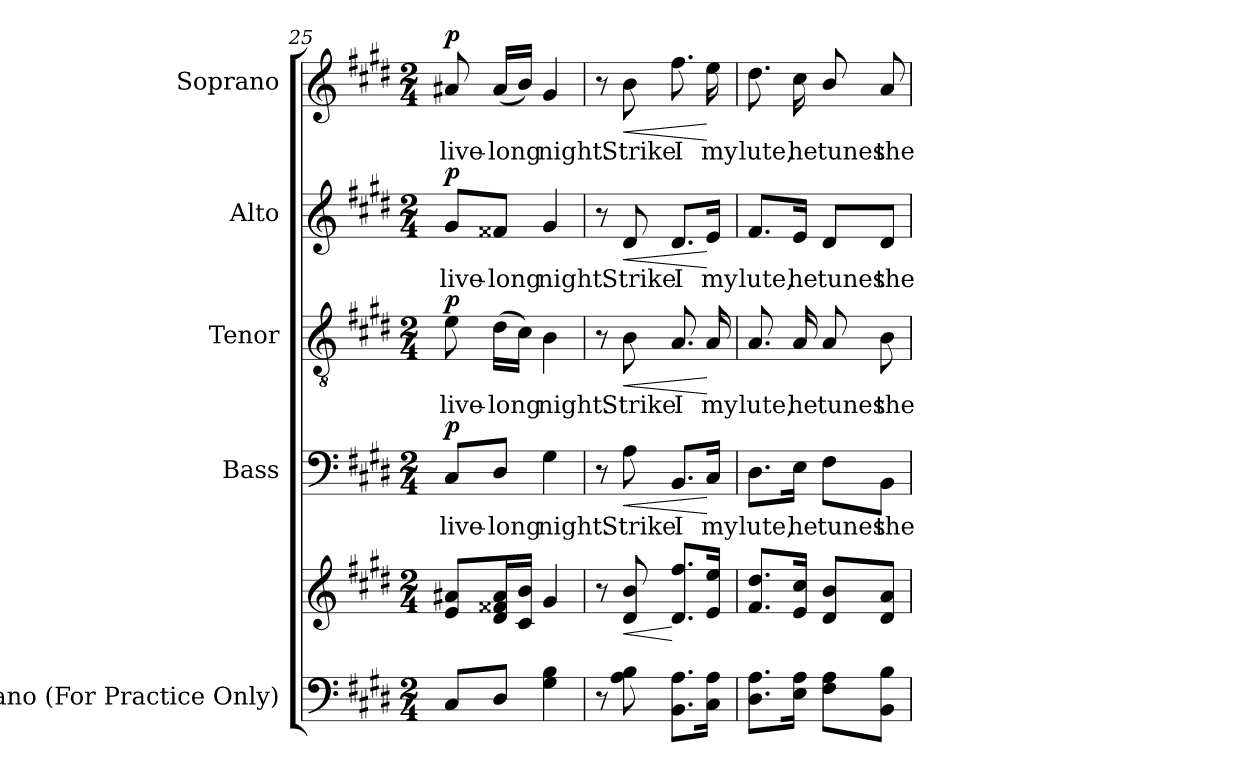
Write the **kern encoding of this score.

**kern	**kern	**dynam	**kern	**text	**dynam	**kern	**text	**dynam	**kern	**text	**dynam	**kern	**text	**dynam
*part5	*part5	*part5	*part4	*part4	*part4	*part3	*part3	*part3	*part2	*part2	*part2	*part1	*part1	*part1
*staff6	*staff5	*staff5/6	*staff4	*staff4	*staff4	*staff3	*staff3	*staff3	*staff2	*staff2	*staff2	*staff1	*staff1	*staff1
*I"Piano (For Practice Only)	*	*	*I"Bass	*	*	*I"Tenor	*	*	*I"Alto	*	*	*I"Soprano	*	*
*I'Pno.	*	*	*I'B.	*	*	*I'T.	*	*	*I'A.	*	*	*I'S.	*	*
*clefF4	*clefG2	*	*clefF4	*	*	*clefGv2	*	*	*clefG2	*	*	*clefG2	*	*
*	*	*	*	*	*	*ITrd7c12	*	*	*	*	*	*	*	*
*k[f#c#g#d#]	*k[f#c#g#d#]	*	*k[f#c#g#d#]	*	*	*k[f#c#g#d#]	*	*	*k[f#c#g#d#]	*	*	*k[f#c#g#d#]	*	*
*E:	*E:	*	*E:	*	*	*E:	*	*	*E:	*	*	*E:	*	*
*M2/4	*M2/4	*	*M2/4	*	*	*M2/4	*	*	*M2/4	*	*	*M2/4	*	*
=25	=25	=25	=25	=25	=25	=25	=25	=25	=25	=25	=25	=25	=25	=25
!	!	!	!	!LO:LY:b:color=#000000	!	!	!	!	!	!	!	!	!	!
!	!	!	!	!	!	!	!LO:LY:b:color=#000000	!	!	!	!	!	!	!
!	!	!	!	!	!	!	!	!	!	!LO:LY:b:color=#000000	!	!	!	!
!	!	!	!	!	!	!	!	!	!	!	!	!	!LO:LY:b:color=#000000	!
8C#i/L	8ei/ 8a#XiL	.	8C#i/L	live-	p	8Ei\	live-	p	8g#i/L	live-	p	8a#Xi/	live-	p
!	!	!	!	!LO:LY:b:color=#000000	!	!	!	!	!	!	!	!	!	!
!	!	!	!	!	!	!	!LO:LY:b:color=#000000	!	!	!	!	!	!	!
!	!	!	!	!	!	!	!	!	!	!LO:LY:b:color=#000000	!	!	!	!
!	!	!	!	!	!	!	!	!	!	!	!	!	!LO:LY:b:color=#000000	!
8D#i/J	16d#i/ 16f##Xi 16a#iL	.	8D#i/J	-long	.	(16D#i\LL	-long	.	8f##Xi/J	-long	.	(16a#i/LL	-long	.
.	16c#i/ 16biJJ	.	.	.	.	16C#i\JJ)	.	.	.	.	.	16bi/JJ)	.	.
!	!	!	!	!LO:LY:b:color=#000000	!	!	!	!	!	!	!	!	!	!
!	!	!	!	!	!	!	!LO:LY:b:color=#000000	!	!	!	!	!	!	!
!	!	!	!	!	!	!	!	!	!	!LO:LY:b:color=#000000	!	!	!	!
!	!	!	!	!	!	!	!	!	!	!	!	!	!LO:LY:b:color=#000000	!
4G#i\ 4Bi	4g#i/	.	4G#i\	night.	.	4BBi\	night.	.	4g#i/	night.	.	4g#i/	night.	.
!!LO:LB:g=z
=26	=26	=26	=26	=26	=26	=26	=26	=26	=26	=26	=26	=26	=26	=26
8r	8r	.	8r	.	.	8r	.	.	8r	.	.	8r	.	.
!	!	!LO:HP:b	!	!	!	!	!	!	!	!	!	!	!	!
!	!	!	!	!LO:LY:b:color=#000000	!LO:HP:b	!	!	!	!	!	!	!	!	!
!	!	!	!	!	!	!	!LO:LY:b:color=#000000	!LO:HP:b	!	!	!	!	!	!
!	!	!	!	!	!	!	!	!	!	!LO:LY:b:color=#000000	!LO:HP:b	!	!	!
!	!	!	!	!	!	!	!	!	!	!	!	!	!LO:LY:b:color=#000000	!LO:HP:b
8Ai\ 8Bi	8d#i/ 8bi	<	8Ai\	Strike	<	8BBi\	Strike	<	8d#i/	Strike	<	8bi\	Strike	<
!	!	!	!	!LO:LY:b:color=#000000	!	!	!	!	!	!	!	!	!	!
!	!	!	!	!	!	!	!LO:LY:b:color=#000000	!	!	!	!	!	!	!
!	!	!	!	!	!	!	!	!	!	!LO:LY:b:color=#000000	!	!	!	!
!	!	!	!	!	!	!	!	!	!	!	!	!	!LO:LY:b:color=#000000	!
8.BBi\ 8.AiL	8.d#i/ 8.ff#iL	[	8.BBi/L	I	.	8.AAi/	I	.	8.d#i/L	I	.	8.ff#i\	I	.
!	!	!	!	!LO:LY:b:color=#000000	!	!	!	!	!	!	!	!	!	!
!	!	!	!	!	!	!	!LO:LY:b:color=#000000	!	!	!	!	!	!	!
!	!	!	!	!	!	!	!	!	!	!LO:LY:b:color=#000000	!	!	!	!
!	!	!	!	!	!	!	!	!	!	!	!	!	!LO:LY:b:color=#000000	!
16C#i\ 16AiJk	16ei/ 16eeiJk	.	16C#i/Jk	my	[	16AAi/	my	[	16ei/Jk	my	[	16eei\	my	[
=27	=27	=27	=27	=27	=27	=27	=27	=27	=27	=27	=27	=27	=27	=27
!	!	!	!	!LO:LY:b:color=#000000	!	!	!	!	!	!	!	!	!	!
!	!	!	!	!	!	!	!LO:LY:b:color=#000000	!	!	!	!	!	!	!
!	!	!	!	!	!	!	!	!	!	!LO:LY:b:color=#000000	!	!	!	!
!	!	!	!	!	!	!	!	!	!	!	!	!	!LO:LY:b:color=#000000	!
8.D#i\ 8.AiL	8.f#i/ 8.dd#iL	.	8.D#i\L	lute,	.	8.AAi/	lute,	.	8.f#i/L	lute,	.	8.dd#i\	lute,	.
!	!	!	!	!LO:LY:b:color=#000000	!	!	!	!	!	!	!	!	!	!
!	!	!	!	!	!	!	!LO:LY:b:color=#000000	!	!	!	!	!	!	!
!	!	!	!	!	!	!	!	!	!	!LO:LY:b:color=#000000	!	!	!	!
!	!	!	!	!	!	!	!	!	!	!	!	!	!LO:LY:b:color=#000000	!
16Ei\ 16AiJk	16ei/ 16cc#iJk	.	16Ei\Jk	he	.	16AAi/	he	.	16ei/Jk	he	.	16cc#i\	he	.
!	!	!	!	!LO:LY:b:color=#000000	!	!	!	!	!	!	!	!	!	!
!	!	!	!	!	!	!	!LO:LY:b:color=#000000	!	!	!	!	!	!	!
!	!	!	!	!	!	!	!	!	!	!LO:LY:b:color=#000000	!	!	!	!
!	!	!	!	!	!	!	!	!	!	!	!	!	!LO:LY:b:color=#000000	!
8F#i\ 8AiL	8d#i/ 8biL	.	8F#i\L	tunes	.	8AAi/	tunes	.	8d#i/L	tunes	.	8bi/	tunes	.
!	!	!	!	!LO:LY:b:color=#000000	!	!	!	!	!	!	!	!	!	!
!	!	!	!	!	!	!	!LO:LY:b:color=#000000	!	!	!	!	!	!	!
!	!	!	!	!	!	!	!	!	!	!LO:LY:b:color=#000000	!	!	!	!
!	!	!	!	!	!	!	!	!	!	!	!	!	!LO:LY:b:color=#000000	!
8BBi\ 8BiJ	8d#i/ 8aiJ	.	8BBi\J	the	.	8BBi\	the	.	8d#i/J	the	.	8ai/	the	.
=	=	=	=	=	=	=	=	=	=	=	=	=	=	=
*-	*-	*-	*-	*-	*-	*-	*-	*-	*-	*-	*-	*-	*-	*-
